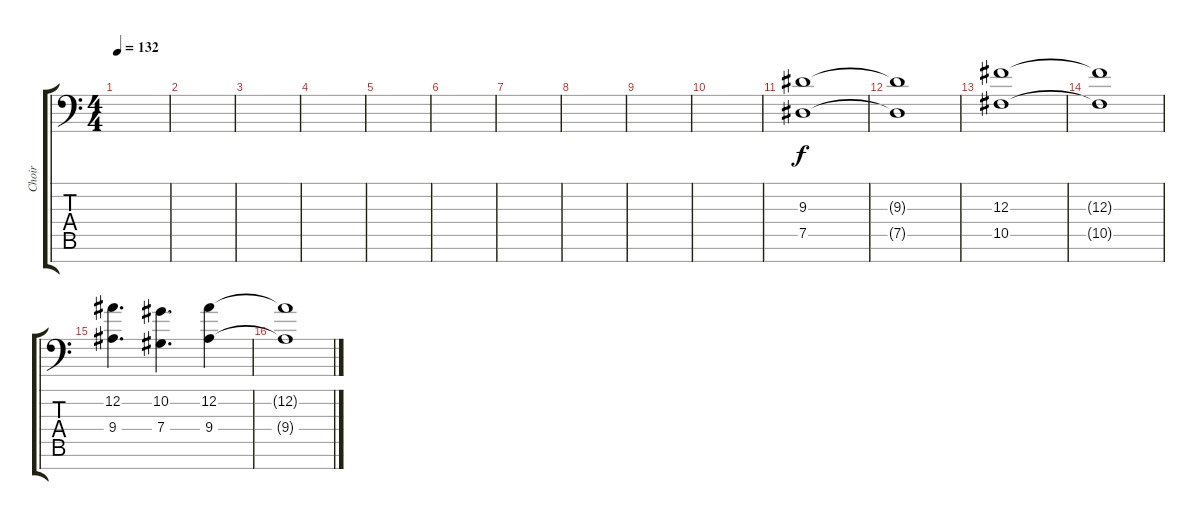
\track ("Choir" "Choir") {instrument choiraahs}
\staff {score tabs}
\tuning (Eb4 Bb3 Gb3 Db3 Ab2 Eb2 Bb1) {hide}
\ts (4 4)
\tempo 132
\clef f4
\ks c
|
|
|
|
|
|
|
|
|
|
(9.3 7.5).1 |
(9.3{t} 7.5{t}).1 |
(12.3 10.5).1 |
(12.3{t} 10.5{t}).1 |
(12.2 9.4).4{d} (10.2 7.4).4{d} (12.2 9.4).4 |
(12.2{t} 9.4{t}).1
